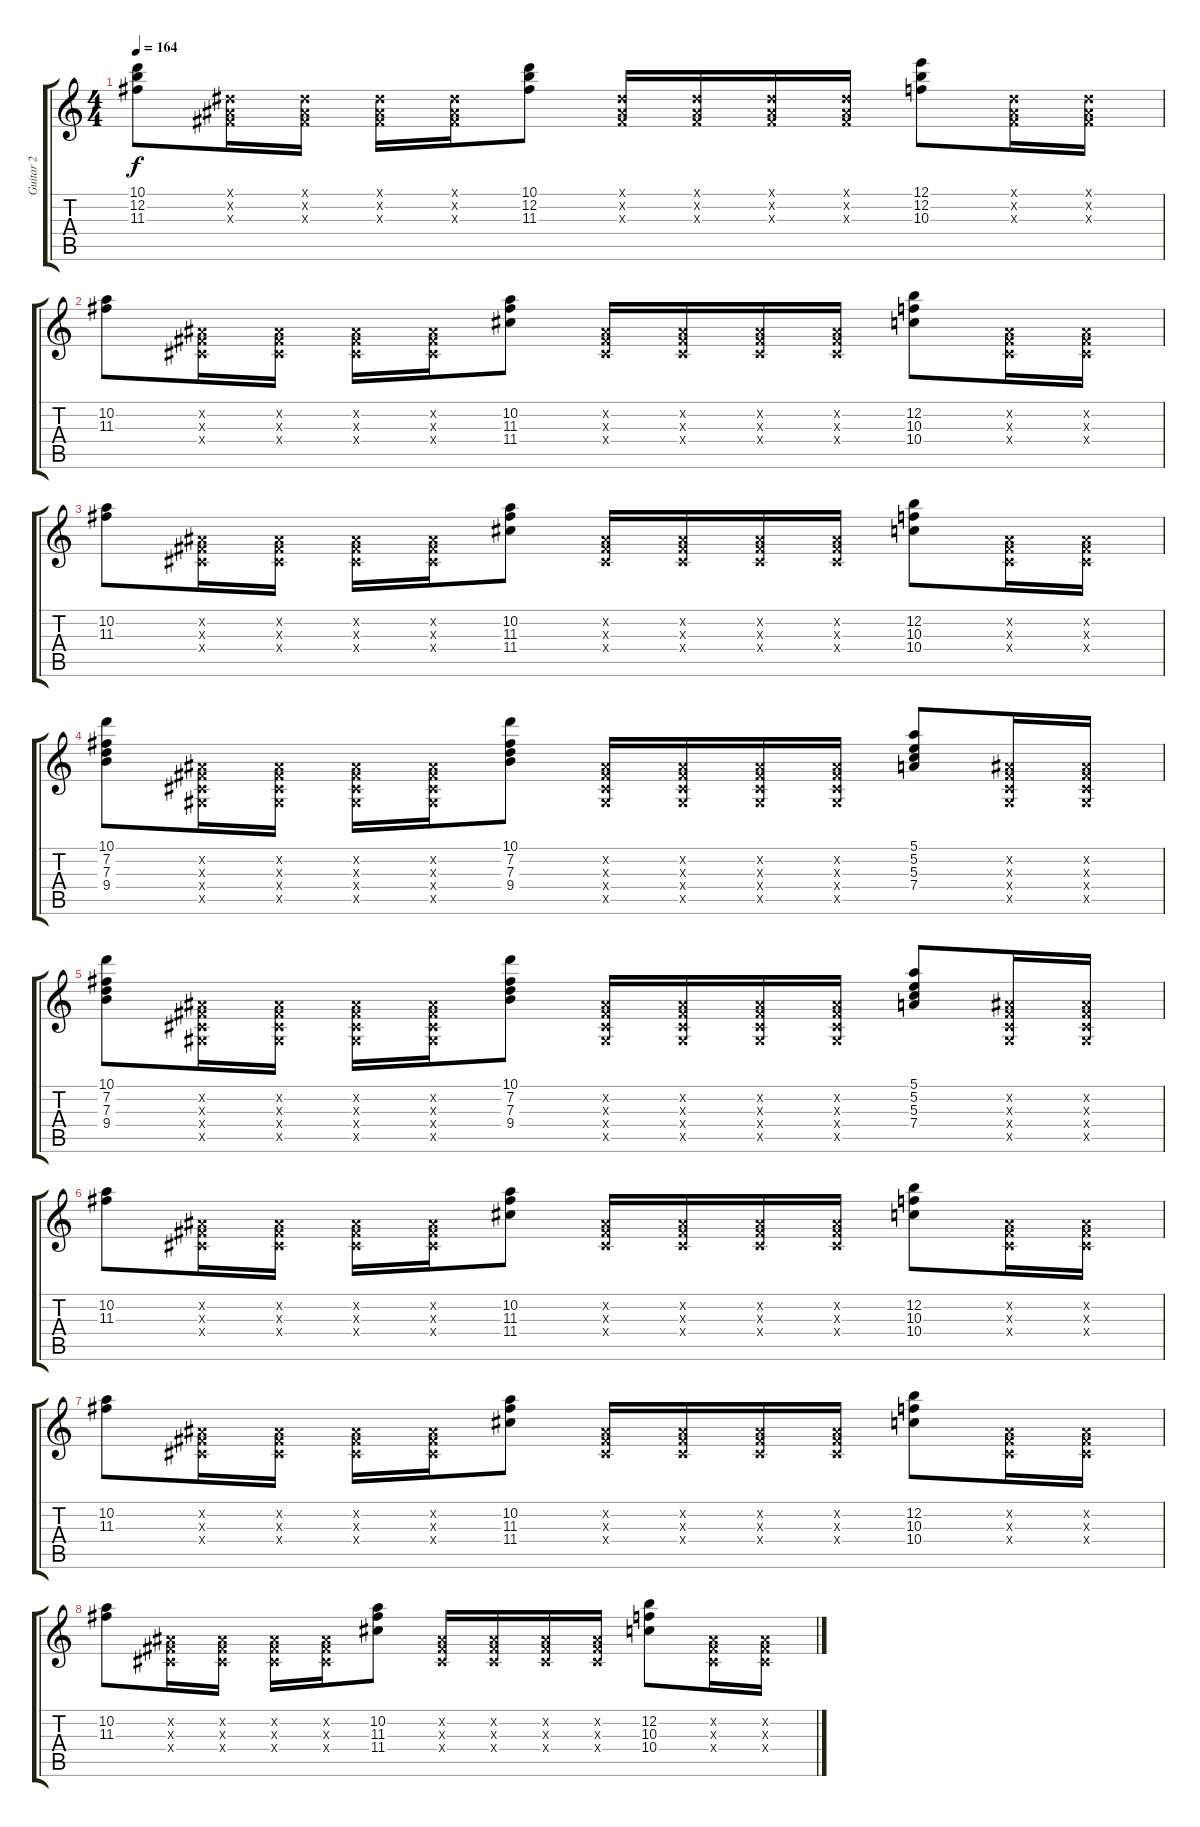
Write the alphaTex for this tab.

\track ("Guitar 2" "Guitar 2") {instrument distortionguitar}
\staff {score tabs}
\tuning (E4 B3 G3 D3 A2 E2) {hide}
\ts (4 4)
\tempo 164
\clef g2
\ks c
(10.1 12.2 11.3).8{dy f} (-1.1{x} -1.2{x} -1.3{x}).16 (-1.1{x} -1.2{x} -1.3{x}).16 (-1.1{x} -1.2{x} -1.3{x}).16 (-1.1{x} -1.2{x} -1.3{x}).16 (10.1 12.2 11.3).8 (-1.1{x} -1.2{x} -1.3{x}).16 (-1.1{x} -1.2{x} -1.3{x}).16 (-1.1{x} -1.2{x} -1.3{x}).16 (-1.1{x} -1.2{x} -1.3{x}).16 (12.1 12.2 10.3).8 (-1.1{x} -1.2{x} -1.3{x}).16 (-1.1{x} -1.2{x} -1.3{x}).16 |
(10.2 11.3).8 (-1.2{x} -1.3{x} -1.4{x}).16 (-1.2{x} -1.3{x} -1.4{x}).16 (-1.2{x} -1.3{x} -1.4{x}).16 (-1.2{x} -1.3{x} -1.4{x}).16 (10.2 11.3 11.4).8 (-1.2{x} -1.3{x} -1.4{x}).16 (-1.2{x} -1.3{x} -1.4{x}).16 (-1.2{x} -1.3{x} -1.4{x}).16 (-1.2{x} -1.3{x} -1.4{x}).16 (12.2 10.3 10.4).8 (-1.2{x} -1.3{x} -1.4{x}).16 (-1.2{x} -1.3{x} -1.4{x}).16 |
(10.2 11.3).8 (-1.2{x} -1.3{x} -1.4{x}).16 (-1.2{x} -1.3{x} -1.4{x}).16 (-1.2{x} -1.3{x} -1.4{x}).16 (-1.2{x} -1.3{x} -1.4{x}).16 (10.2 11.3 11.4).8 (-1.2{x} -1.3{x} -1.4{x}).16 (-1.2{x} -1.3{x} -1.4{x}).16 (-1.2{x} -1.3{x} -1.4{x}).16 (-1.2{x} -1.3{x} -1.4{x}).16 (12.2 10.3 10.4).8 (-1.2{x} -1.3{x} -1.4{x}).16 (-1.2{x} -1.3{x} -1.4{x}).16 |
(10.1 7.2 7.3 9.4).8 (-1.2{x} -1.3{x} -1.4{x} -1.5{x}).16 (-1.2{x} -1.3{x} -1.4{x} -1.5{x}).16 (-1.2{x} -1.3{x} -1.4{x} -1.5{x}).16 (-1.2{x} -1.3{x} -1.4{x} -1.5{x}).16 (10.1 7.2 7.3 9.4).8 (-1.2{x} -1.3{x} -1.4{x} -1.5{x}).16 (-1.2{x} -1.3{x} -1.4{x} -1.5{x}).16 (-1.2{x} -1.3{x} -1.4{x} -1.5{x}).16 (-1.2{x} -1.3{x} -1.4{x} -1.5{x}).16 (5.1 5.2 5.3 7.4).8 (-1.2{x} -1.3{x} -1.4{x} -1.5{x}).16 (-1.2{x} -1.3{x} -1.4{x} -1.5{x}).16 |
(10.1 7.2 7.3 9.4).8 (-1.2{x} -1.3{x} -1.4{x} -1.5{x}).16 (-1.2{x} -1.3{x} -1.4{x} -1.5{x}).16 (-1.2{x} -1.3{x} -1.4{x} -1.5{x}).16 (-1.2{x} -1.3{x} -1.4{x} -1.5{x}).16 (10.1 7.2 7.3 9.4).8 (-1.2{x} -1.3{x} -1.4{x} -1.5{x}).16 (-1.2{x} -1.3{x} -1.4{x} -1.5{x}).16 (-1.2{x} -1.3{x} -1.4{x} -1.5{x}).16 (-1.2{x} -1.3{x} -1.4{x} -1.5{x}).16 (5.1 5.2 5.3 7.4).8 (-1.2{x} -1.3{x} -1.4{x} -1.5{x}).16 (-1.2{x} -1.3{x} -1.4{x} -1.5{x}).16 |
(10.2 11.3).8 (-1.2{x} -1.3{x} -1.4{x}).16 (-1.2{x} -1.3{x} -1.4{x}).16 (-1.2{x} -1.3{x} -1.4{x}).16 (-1.2{x} -1.3{x} -1.4{x}).16 (10.2 11.3 11.4).8 (-1.2{x} -1.3{x} -1.4{x}).16 (-1.2{x} -1.3{x} -1.4{x}).16 (-1.2{x} -1.3{x} -1.4{x}).16 (-1.2{x} -1.3{x} -1.4{x}).16 (12.2 10.3 10.4).8 (-1.2{x} -1.3{x} -1.4{x}).16 (-1.2{x} -1.3{x} -1.4{x}).16 |
(10.2 11.3).8 (-1.2{x} -1.3{x} -1.4{x}).16 (-1.2{x} -1.3{x} -1.4{x}).16 (-1.2{x} -1.3{x} -1.4{x}).16 (-1.2{x} -1.3{x} -1.4{x}).16 (10.2 11.3 11.4).8 (-1.2{x} -1.3{x} -1.4{x}).16 (-1.2{x} -1.3{x} -1.4{x}).16 (-1.2{x} -1.3{x} -1.4{x}).16 (-1.2{x} -1.3{x} -1.4{x}).16 (12.2 10.3 10.4).8 (-1.2{x} -1.3{x} -1.4{x}).16 (-1.2{x} -1.3{x} -1.4{x}).16 |
(10.2 11.3).8 (-1.2{x} -1.3{x} -1.4{x}).16 (-1.2{x} -1.3{x} -1.4{x}).16 (-1.2{x} -1.3{x} -1.4{x}).16 (-1.2{x} -1.3{x} -1.4{x}).16 (10.2 11.3 11.4).8 (-1.2{x} -1.3{x} -1.4{x}).16 (-1.2{x} -1.3{x} -1.4{x}).16 (-1.2{x} -1.3{x} -1.4{x}).16 (-1.2{x} -1.3{x} -1.4{x}).16 (12.2 10.3 10.4).8 (-1.2{x} -1.3{x} -1.4{x}).16 (-1.2{x} -1.3{x} -1.4{x}).16
